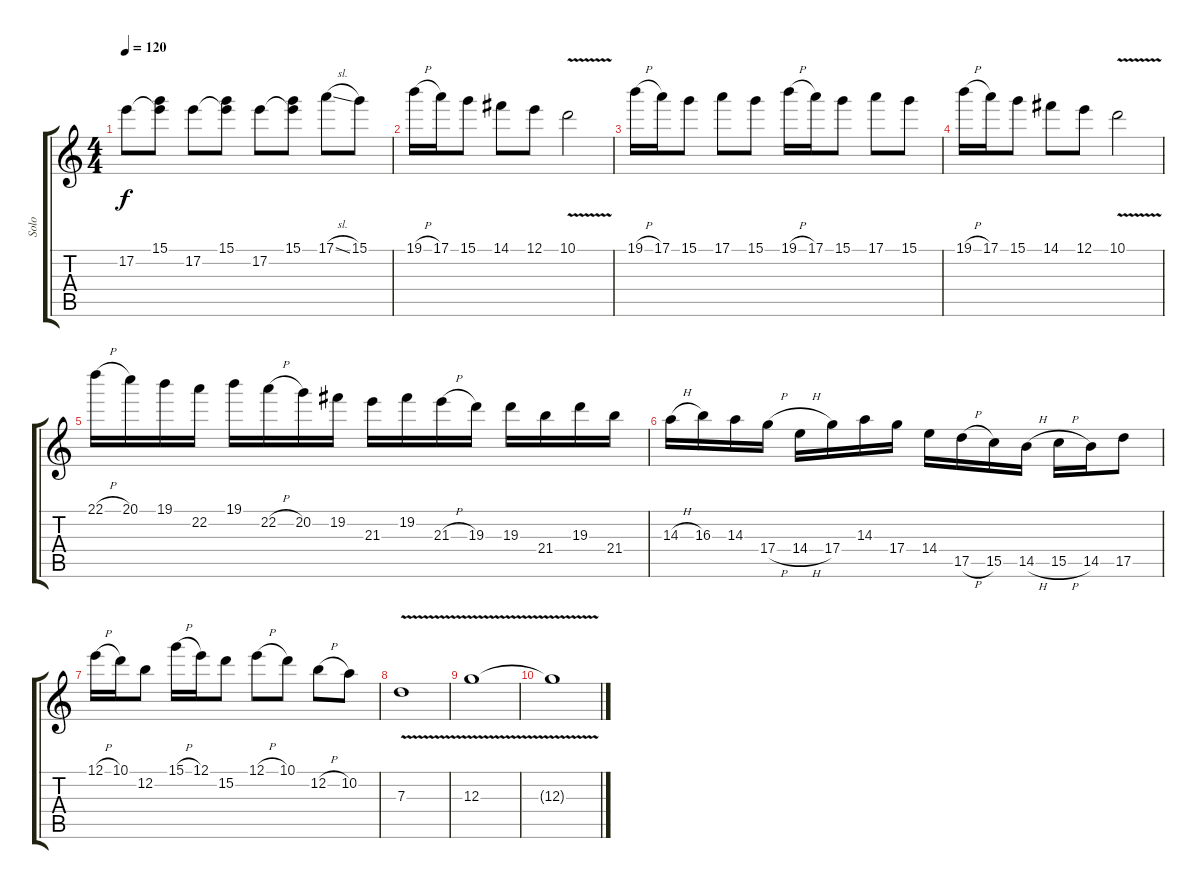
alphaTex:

\track ("Solo" "Solo") {instrument distortionguitar}
\staff {score tabs}
\tuning (E4 B3 G3 D3 A2 E2) {hide}
\ts (4 4)
\tempo 120
\clef g2
\ks c
17.2.8{dy f} (15.1 17.2{t}).8 17.2.8 (15.1 17.2{t}).8 17.2.8 (15.1 17.2{t}).8 17.1{sl}.8 15.1.8 |
19.1{h}.16 17.1.16 15.1.8 14.1.8 12.1.8 10.1{v}.2 |
19.1{h}.16 17.1.16 15.1.8 17.1.8 15.1.8 19.1{h}.16 17.1.16 15.1.8 17.1.8 15.1.8 |
19.1{h}.16 17.1.16 15.1.8 14.1.8 12.1.8 10.1{v}.2 |
22.1{h}.16 20.1.16 19.1.16 22.2.16 19.1.16 22.2{h}.16 20.2.16 19.2.16 21.3.16 19.2.16 21.3{h}.16 19.3.16 19.3.16 21.4.16 19.3.16 21.4.16 |
14.3{h}.16 16.3.16 14.3.16 17.4{h}.16 14.4{h}.16 17.4.16 14.3.16 17.4.16 14.4.16 17.5{h}.16 15.5.16 14.5{h}.16 15.5{h}.16 14.5.16 17.5.8 |
12.1{h}.16 10.1.16 12.2.8 15.1{h}.16 12.1.16 15.2.8 12.1{h}.8 10.1.8 12.2{h}.8 10.2.8 |
7.3{v}.1 |
12.3{v}.1 |
12.3{t}.1
